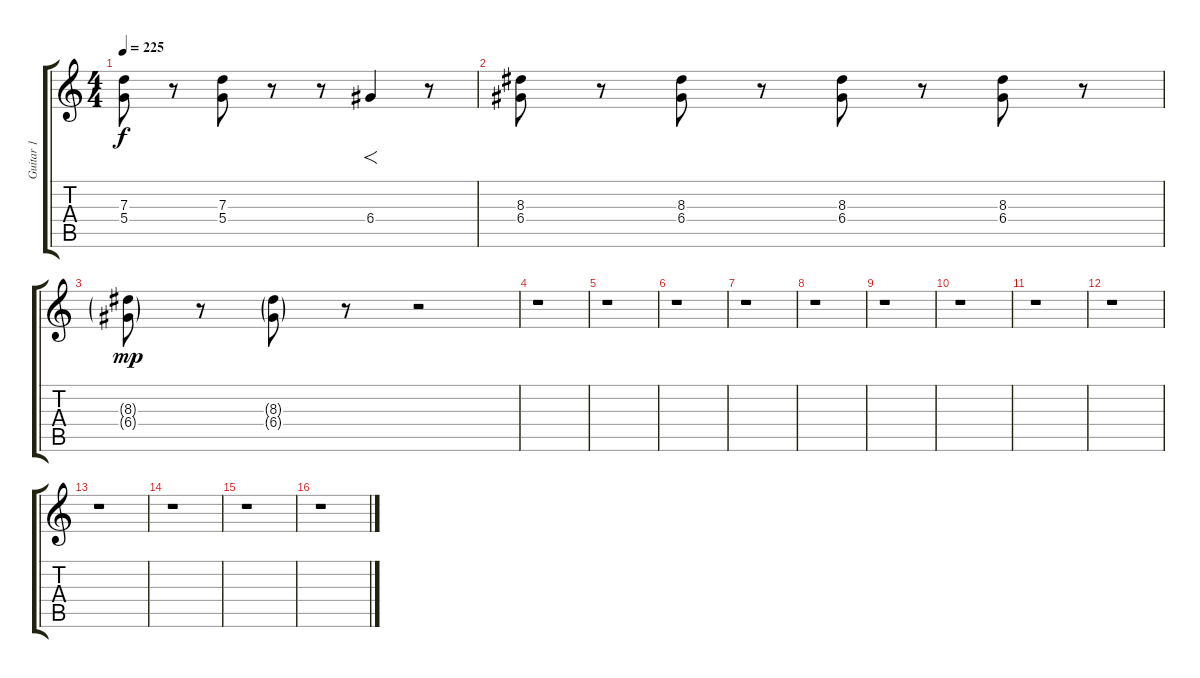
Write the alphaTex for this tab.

\track ("Guitar 1" "Guitar 1") {instrument overdrivenguitar}
\staff {score tabs}
\tuning (E4 B3 G3 D3 A2 E2) {hide}
\ts (4 4)
\tempo 225
\clef g2
\ks c
(7.3 5.4).8{dy f} r.8 (7.3 5.4).8 r.8 r.8 6.4.4{f} r.8 |
(8.3 6.4).8 r.8 (8.3 6.4).8 r.8 (8.3 6.4).8 r.8 (8.3 6.4).8 r.8 |
(8.3{g} 6.4{g}).8{dy mp} r.8 (8.3{g} 6.4{g}).8 r.8 r.2 |
r.1 |
r.1 |
r.1 |
r.1 |
r.1 |
r.1 |
r.1 |
r.1 |
r.1 |
r.1 |
r.1 |
r.1 |
r.1
